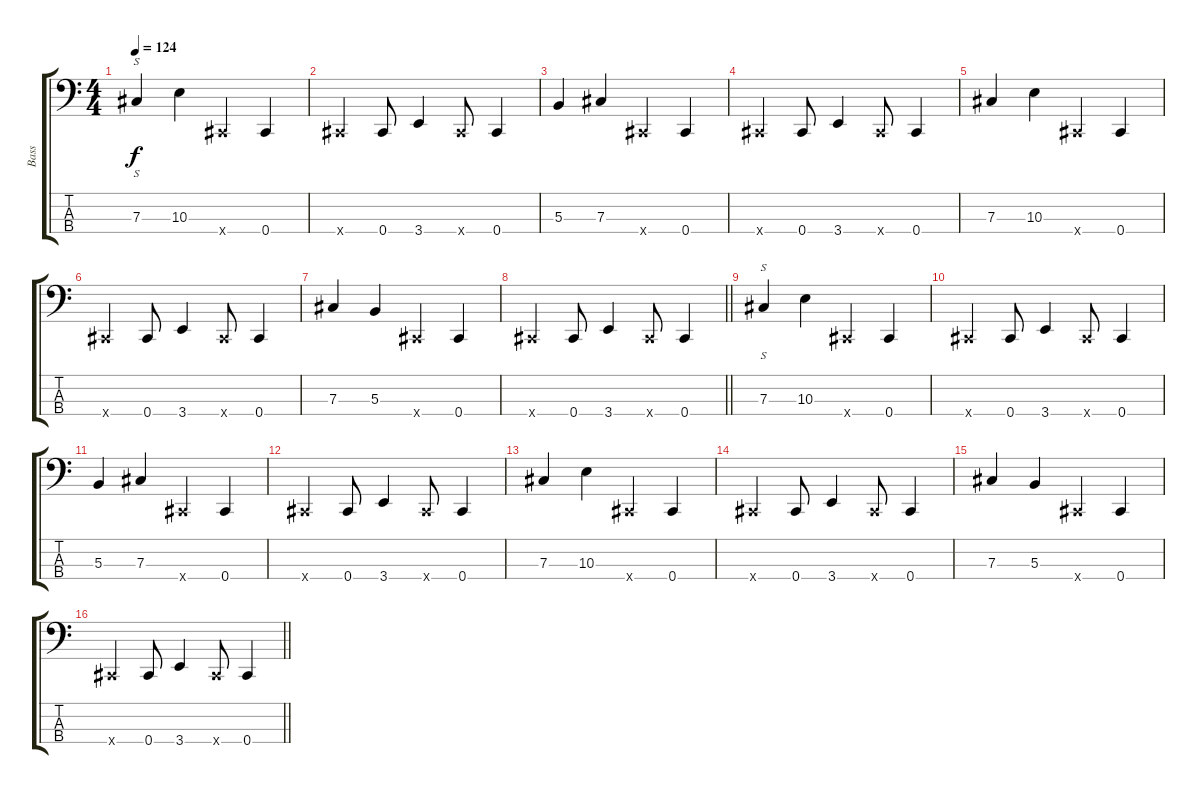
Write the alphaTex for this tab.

\track ("Bass" "Bass") {instrument electricbasspick}
\staff {score tabs}
\tuning (E2 B1 Gb1 Db1) {hide}
\ts (4 4)
\tempo 124
\clef f4
\ks c
7.3.4{s dy f} 10.3.4 0.4{x}.4 0.4.4 |
0.4{x}.4 0.4.8 3.4.4 0.4{x}.8 0.4.4 |
5.3.4 7.3.4 0.4{x}.4 0.4.4 |
0.4{x}.4 0.4.8 3.4.4 0.4{x}.8 0.4.4 |
7.3.4 10.3.4 0.4{x}.4 0.4.4 |
0.4{x}.4 0.4.8 3.4.4 0.4{x}.8 0.4.4 |
7.3.4 5.3.4 0.4{x}.4 0.4.4 |
\barLineRight lightlight
0.4{x}.4 0.4.8 3.4.4 0.4{x}.8 0.4.4 |
7.3.4{s} 10.3.4 0.4{x}.4 0.4.4 |
0.4{x}.4 0.4.8 3.4.4 0.4{x}.8 0.4.4 |
5.3.4 7.3.4 0.4{x}.4 0.4.4 |
0.4{x}.4 0.4.8 3.4.4 0.4{x}.8 0.4.4 |
7.3.4 10.3.4 0.4{x}.4 0.4.4 |
0.4{x}.4 0.4.8 3.4.4 0.4{x}.8 0.4.4 |
7.3.4 5.3.4 0.4{x}.4 0.4.4 |
\barLineRight lightlight
0.4{x}.4 0.4.8 3.4.4 0.4{x}.8 0.4.4
